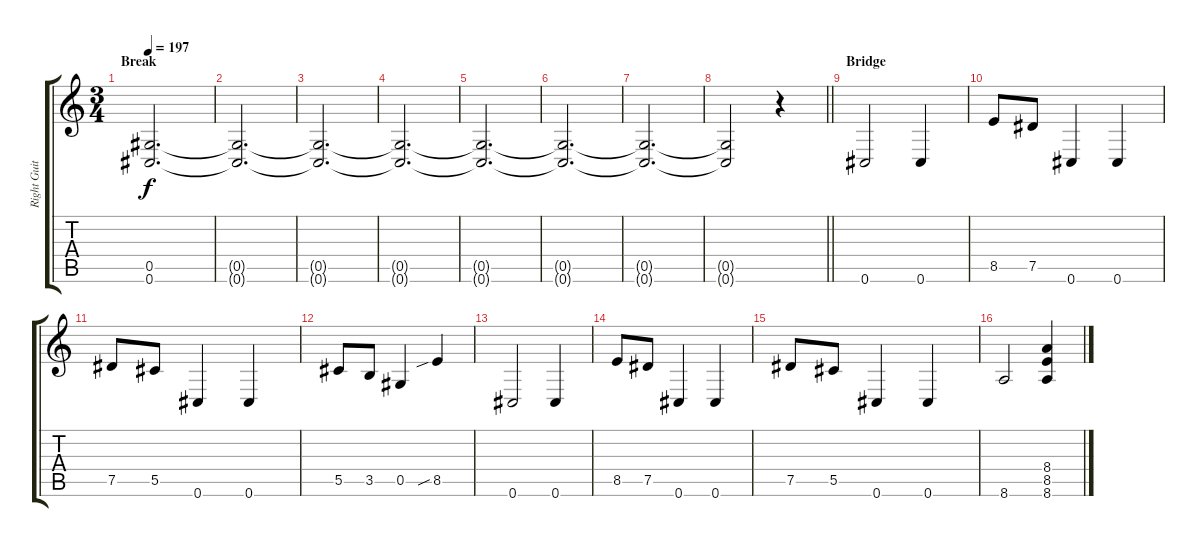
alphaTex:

\track ("Right Guitar" "Right Guit") {instrument distortionguitar}
\staff {score tabs}
\tuning (Eb4 Bb3 Gb3 Db3 Ab2 Db2) {hide}
\ts (3 4)
\section ("" "Break")
\tempo 197
\clef g2
\ks c
(0.5 0.6).2{d dy f} |
(0.5{t} 0.6{t}).2{d} |
(0.5{t} 0.6{t}).2{d} |
(0.5{t} 0.6{t}).2{d} |
(0.5{t} 0.6{t}).2{d} |
(0.5{t} 0.6{t}).2{d} |
(0.5{t} 0.6{t}).2{d} |
\barLineRight lightlight
(0.5{t} 0.6{t}).2 r.4 |
\section ("" "Bridge")
0.6.2 0.6.4 |
8.5.8 7.5.8 0.6.4 0.6.4 |
7.5.8 5.5.8 0.6.4 0.6.4 |
5.5.8 3.5.8 0.5.4 8.5{sib}.4 |
0.6.2 0.6.4 |
8.5.8 7.5.8 0.6.4 0.6.4 |
7.5.8 5.5.8 0.6.4 0.6.4 |
8.6.2 (8.4 8.5 8.6).4
